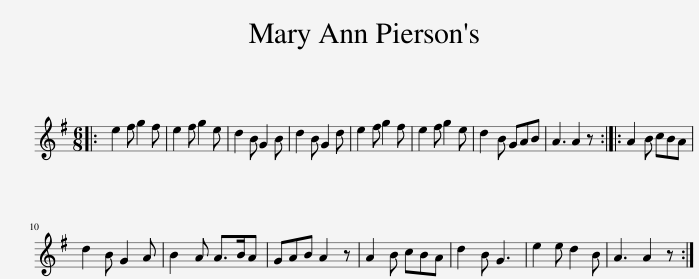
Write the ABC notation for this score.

X:1
L:1/8
M:6/8
I:linebreak $
K:G
V:1 treble
V:1
|: e2 f g2 f | e2 f g2 e | d2 B G2 B | d2 B G2 d | e2 f g2 f | %5
 e2 f g2 e | d2 B GAB | A3 A2 z :: A2 B cBA |$ d2 B G2 A | %10
 B2 A A>BA | GAB A2 z | A2 B cBA | d2 B G3 | e2 e d2 B | %15
 A3 A2 z :| %16
